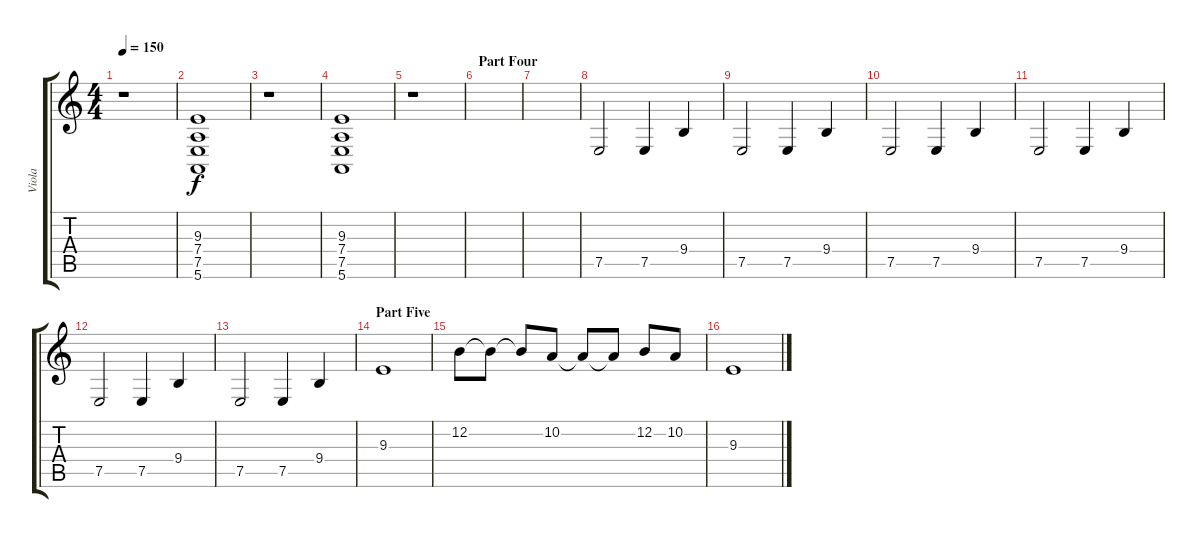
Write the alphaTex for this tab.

\track ("Viola" "Viola") {instrument viola}
\staff {score tabs}
\tuning (E4 B3 G3 D3 A2 E2) {hide}
\ts (4 4)
\tempo 150
\clef g2
\ks c
r.1{dy f} |
(9.3 7.4 7.5 5.6).1 |
r.1 |
(9.3 7.4 7.5 5.6).1 |
r.1 |
\section ("" "Part Four")
|
|
7.5.2 7.5.4 9.4.4 |
7.5.2 7.5.4 9.4.4 |
7.5.2 7.5.4 9.4.4 |
7.5.2 7.5.4 9.4.4 |
7.5.2 7.5.4 9.4.4 |
7.5.2 7.5.4 9.4.4 |
\section ("" "Part Five")
9.3.1 |
12.2.8 12.2{t}.8 12.2{t}.8 10.2.8 10.2{t}.8 10.2{t}.8 12.2.8 10.2.8 |
9.3.1
